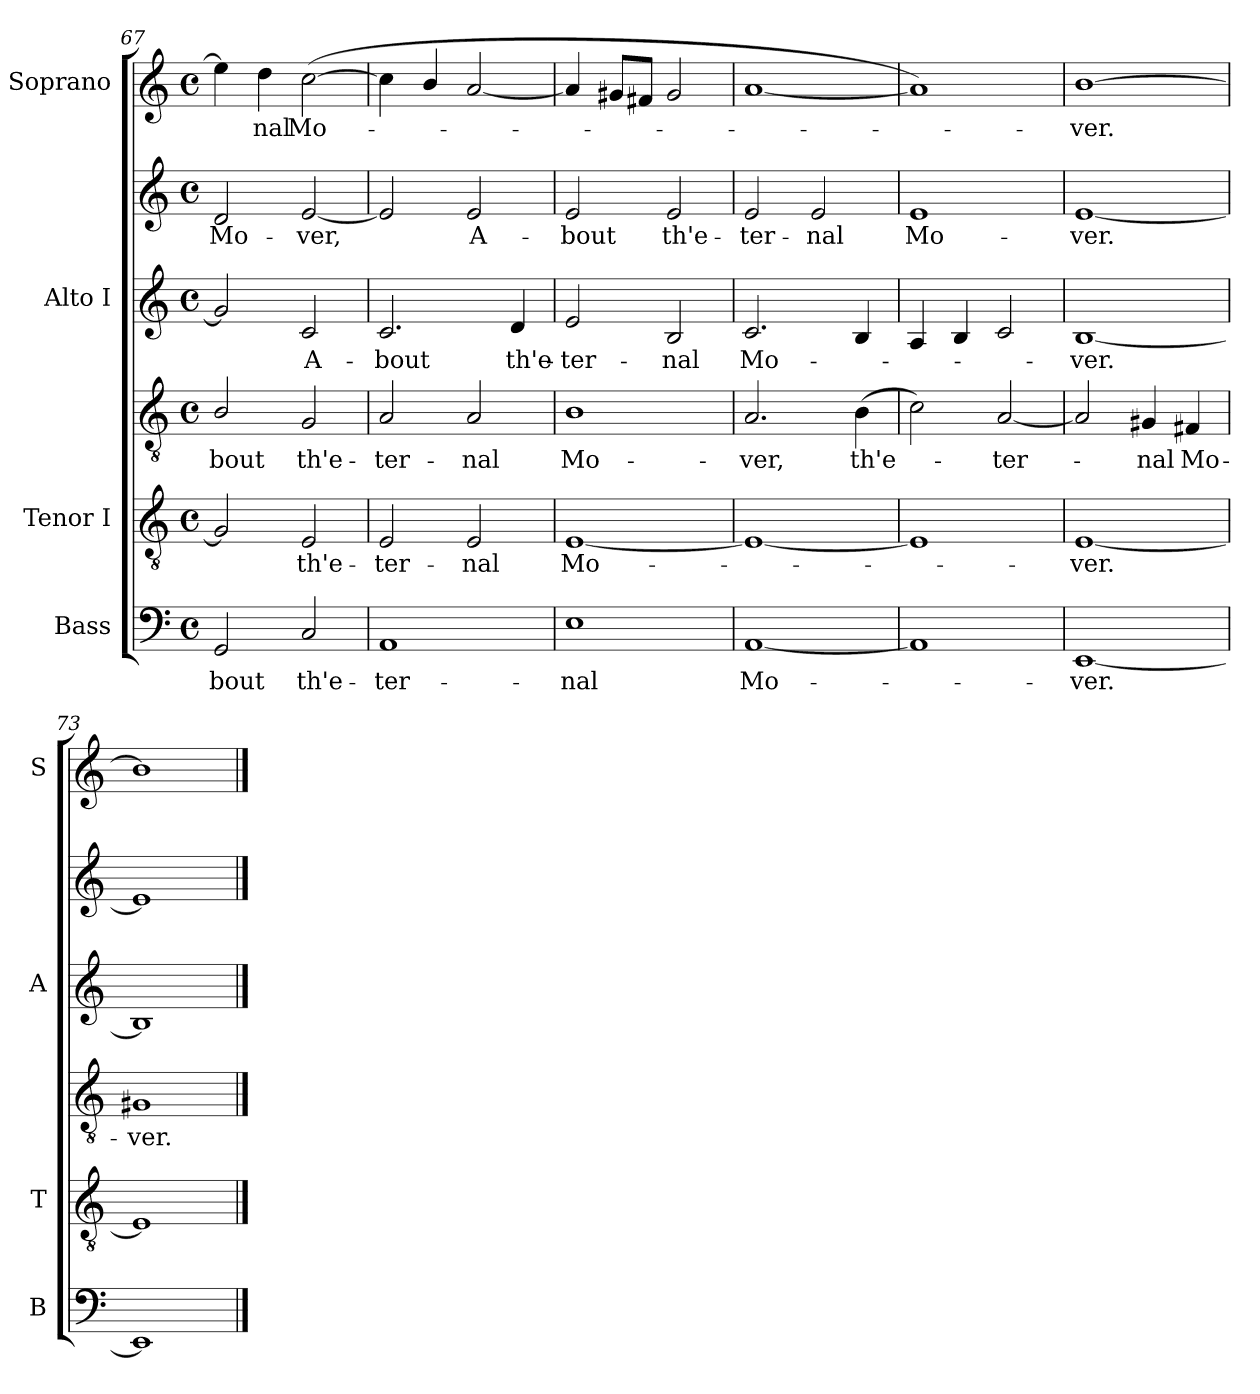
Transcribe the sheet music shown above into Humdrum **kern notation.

**kern	**text	**kern	**text	**kern	**text	**kern	**text	**kern	**text	**kern	**text
*part4	*part4	*part3	*part3	*part3	*part3	*part2	*part2	*part2	*part2	*part1	*part1
*staff6	*staff6	*staff5	*staff5	*staff4	*staff4	*staff3	*staff3	*staff2	*staff2	*staff1	*staff1
*I"Bass	*	*I"Tenor I	*	*	*	*I"Alto I	*	*	*	*I"Soprano	*
*I'B	*	*I'T	*	*	*	*I'A	*	*	*	*I'S	*
!!LO:LB:g=z
*clefF4	*	*clefGv2	*	*clefGv2	*	*clefG2	*	*clefG2	*	*clefG2	*
*k[]	*	*k[]	*	*k[]	*	*k[]	*	*k[]	*	*k[]	*
*C:	*	*C:	*	*C:	*	*C:	*	*C:	*	*C:	*
*M4/4	*	*M4/4	*	*M4/4	*	*M4/4	*	*M4/4	*	*M4/4	*
*met(c)	*	*met(c)	*	*met(c)	*	*met(c)	*	*met(c)	*	*met(c)	*
=67	=67	=67	=67	=67	=67	=67	=67	=67	=67	=67	=67
!	!LO:LY:b	!	!	!	!LO:LY:b	!	!	!	!LO:LY:b	!	!
2GG	-bout	2G]	.	2B/	bout	2g]	.	2d	Mo-	4ee]	.
!	!	!	!	!	!	!	!	!	!	!	!LO:LY:b
.	.	.	.	.	.	.	.	.	.	4dd	nal
!	!LO:LY:b	!	!LO:LY:b	!	!LO:LY:b	!	!LO:LY:b	!	!LO:LY:b	!	!LO:LY:b
2C	th'e-	2E	-th'e-	2G	th'e-	2c	A-	[2e	-ver,	(<[2cc	Mo-
=68	=68	=68	=68	=68	=68	=68	=68	=68	=68	=68	=68
!	!LO:LY:b	!	!LO:LY:b	!	!LO:LY:b	!	!LO:LY:b	!	!	!	!
1AA	-ter-	2E	ter-	2A	-ter-	2.c	-bout	2e]	.	4cc]	.
.	.	.	.	.	.	.	.	.	.	4b/	.
!	!	!	!LO:LY:b	!	!LO:LY:b	!	!	!	!LO:LY:b	!	!
.	.	2E	-nal	2A	-nal	.	.	2e	-A-	[2a	.
!	!	!	!	!	!	!	!LO:LY:b	!	!	!	!
.	.	.	.	.	.	4d	th'e-	.	.	.	.
=69	=69	=69	=69	=69	=69	=69	=69	=69	=69	=69	=69
!	!LO:LY:b	!	!LO:LY:b	!	!LO:LY:b	!	!LO:LY:b	!	!LO:LY:b	!	!
1E	-nal	[1E	-Mo-	1B	Mo-	2e	-ter-	2e	-bout	4a]	.
.	.	.	.	.	.	.	.	.	.	8g#XL	.
.	.	.	.	.	.	.	.	.	.	8f#XJ	.
!	!	!	!	!	!	!	!LO:LY:b	!	!LO:LY:b	!	!
.	.	.	.	.	.	2B	-nal	2e	th'e-	2g#	.
=70	=70	=70	=70	=70	=70	=70	=70	=70	=70	=70	=70
!	!LO:LY:b	!	!	!	!LO:LY:b	!	!LO:LY:b	!	!LO:LY:b	!	!
[1AA	Mo-	1E_	.	2.A	ver,	2.c	Mo-	2e	ter-	[1a	.
!	!	!	!	!	!	!	!	!	!LO:LY:b	!	!
.	.	.	.	.	.	.	.	2e	-nal	.	.
!	!	!	!	!	!LO:LY:b	!	!	!	!	!	!
.	.	.	.	(>4B	th'e-	4B	.	.	.	.	.
=71	=71	=71	=71	=71	=71	=71	=71	=71	=71	=71	=71
!	!	!	!	!	!	!	!	!	!LO:LY:b	!	!
1AA]	.	1E]	.	2c)	.	4A	.	1e	Mo-	1a])	.
.	.	.	.	.	.	4B	.	.	.	.	.
!	!	!	!	!	!LO:LY:b	!	!	!	!	!	!
.	.	.	.	[2A	ter-	2c	.	.	.	.	.
=72	=72	=72	=72	=72	=72	=72	=72	=72	=72	=72	=72
!	!LO:LY:b	!	!LO:LY:b	!	!	!	!LO:LY:b	!	!LO:LY:b	!	!LO:LY:b
[1EE	ver.	[1E	-ver.	2A]	.	[1B	ver.	[1e	-ver.	[1b	ver.
!	!	!	!	!	!LO:LY:b	!	!	!	!	!	!
.	.	.	.	4G#X	nal	.	.	.	.	.	.
!	!	!	!	!	!LO:LY:b	!	!	!	!	!	!
.	.	.	.	4F#X	Mo-	.	.	.	.	.	.
=73	=73	=73	=73	=73	=73	=73	=73	=73	=73	=73	=73
!	!	!	!	!	!LO:LY:b	!	!	!	!	!	!
1EE]	.	1E]	.	1G#X	ver.	1B]	.	1e]	.	1b]	.
==	==	==	==	==	==	==	==	==	==	==	==
*-	*-	*-	*-	*-	*-	*-	*-	*-	*-	*-	*-
